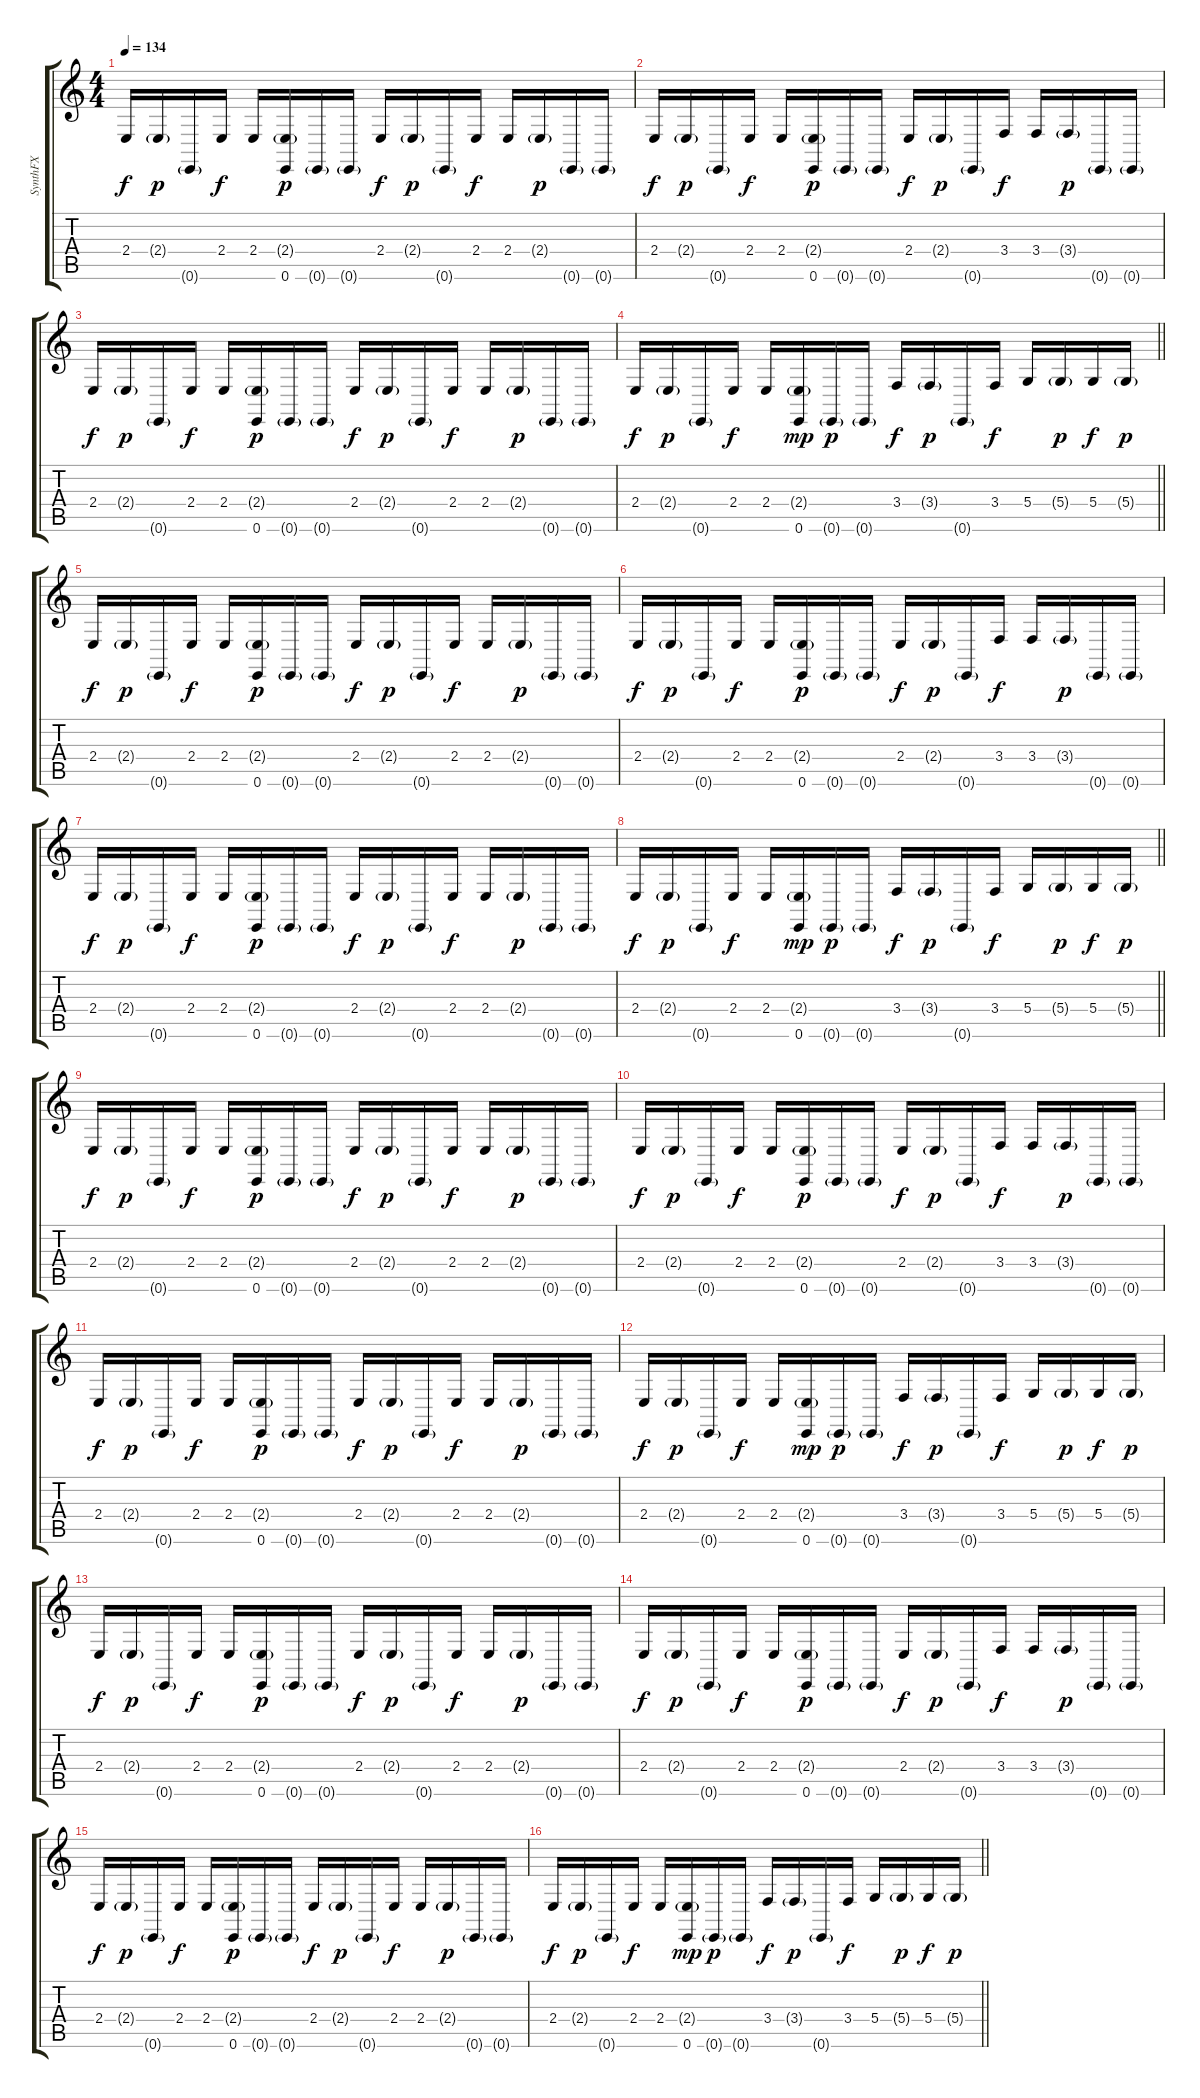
\track ("SynthFX" "SynthFX") {instrument lead8bassandlead}
\staff {score tabs}
\tuning (E4 B3 G3 D3 A2 E2) {hide}
\ts (4 4)
\tempo 134
\clef g2
\ks c
2.4.16{dy f} 2.4{g}.16{dy p} 0.6{g}.16 2.4.16{dy f} 2.4.16 (2.4{g} 0.6).16{dy p} 0.6{g}.16 0.6{g}.16 2.4.16{dy f} 2.4{g}.16{dy p} 0.6{g}.16 2.4.16{dy f} 2.4.16 2.4{g}.16{dy p} 0.6{g}.16 0.6{g}.16 |
2.4.16{dy f} 2.4{g}.16{dy p} 0.6{g}.16 2.4.16{dy f} 2.4.16 (2.4{g} 0.6).16{dy p} 0.6{g}.16 0.6{g}.16 2.4.16{dy f} 2.4{g}.16{dy p} 0.6{g}.16 3.4.16{dy f} 3.4.16 3.4{g}.16{dy p} 0.6{g}.16 0.6{g}.16 |
2.4.16{dy f} 2.4{g}.16{dy p} 0.6{g}.16 2.4.16{dy f} 2.4.16 (2.4{g} 0.6).16{dy p} 0.6{g}.16 0.6{g}.16 2.4.16{dy f} 2.4{g}.16{dy p} 0.6{g}.16 2.4.16{dy f} 2.4.16 2.4{g}.16{dy p} 0.6{g}.16 0.6{g}.16 |
\barLineRight lightlight
2.4.16{dy f} 2.4{g}.16{dy p} 0.6{g}.16 2.4.16{dy f} 2.4.16 (2.4{g} 0.6).16{dy mp} 0.6{g}.16{dy p} 0.6{g}.16 3.4.16{dy f} 3.4{g}.16{dy p} 0.6{g}.16 3.4.16{dy f} 5.4.16 5.4{g}.16{dy p} 5.4.16{dy f} 5.4{g}.16{dy p} |
\section ("" "")
2.4.16{dy f} 2.4{g}.16{dy p} 0.6{g}.16 2.4.16{dy f} 2.4.16 (2.4{g} 0.6).16{dy p} 0.6{g}.16 0.6{g}.16 2.4.16{dy f} 2.4{g}.16{dy p} 0.6{g}.16 2.4.16{dy f} 2.4.16 2.4{g}.16{dy p} 0.6{g}.16 0.6{g}.16 |
2.4.16{dy f} 2.4{g}.16{dy p} 0.6{g}.16 2.4.16{dy f} 2.4.16 (2.4{g} 0.6).16{dy p} 0.6{g}.16 0.6{g}.16 2.4.16{dy f} 2.4{g}.16{dy p} 0.6{g}.16 3.4.16{dy f} 3.4.16 3.4{g}.16{dy p} 0.6{g}.16 0.6{g}.16 |
2.4.16{dy f} 2.4{g}.16{dy p} 0.6{g}.16 2.4.16{dy f} 2.4.16 (2.4{g} 0.6).16{dy p} 0.6{g}.16 0.6{g}.16 2.4.16{dy f} 2.4{g}.16{dy p} 0.6{g}.16 2.4.16{dy f} 2.4.16 2.4{g}.16{dy p} 0.6{g}.16 0.6{g}.16 |
\barLineRight lightlight
2.4.16{dy f} 2.4{g}.16{dy p} 0.6{g}.16 2.4.16{dy f} 2.4.16 (2.4{g} 0.6).16{dy mp} 0.6{g}.16{dy p} 0.6{g}.16 3.4.16{dy f} 3.4{g}.16{dy p} 0.6{g}.16 3.4.16{dy f} 5.4.16 5.4{g}.16{dy p} 5.4.16{dy f} 5.4{g}.16{dy p} |
\section ("" "")
2.4.16{dy f} 2.4{g}.16{dy p} 0.6{g}.16 2.4.16{dy f} 2.4.16 (2.4{g} 0.6).16{dy p} 0.6{g}.16 0.6{g}.16 2.4.16{dy f} 2.4{g}.16{dy p} 0.6{g}.16 2.4.16{dy f} 2.4.16 2.4{g}.16{dy p} 0.6{g}.16 0.6{g}.16 |
2.4.16{dy f} 2.4{g}.16{dy p} 0.6{g}.16 2.4.16{dy f} 2.4.16 (2.4{g} 0.6).16{dy p} 0.6{g}.16 0.6{g}.16 2.4.16{dy f} 2.4{g}.16{dy p} 0.6{g}.16 3.4.16{dy f} 3.4.16 3.4{g}.16{dy p} 0.6{g}.16 0.6{g}.16 |
2.4.16{dy f} 2.4{g}.16{dy p} 0.6{g}.16 2.4.16{dy f} 2.4.16 (2.4{g} 0.6).16{dy p} 0.6{g}.16 0.6{g}.16 2.4.16{dy f} 2.4{g}.16{dy p} 0.6{g}.16 2.4.16{dy f} 2.4.16 2.4{g}.16{dy p} 0.6{g}.16 0.6{g}.16 |
2.4.16{dy f} 2.4{g}.16{dy p} 0.6{g}.16 2.4.16{dy f} 2.4.16 (2.4{g} 0.6).16{dy mp} 0.6{g}.16{dy p} 0.6{g}.16 3.4.16{dy f} 3.4{g}.16{dy p} 0.6{g}.16 3.4.16{dy f} 5.4.16 5.4{g}.16{dy p} 5.4.16{dy f} 5.4{g}.16{dy p} |
2.4.16{dy f} 2.4{g}.16{dy p} 0.6{g}.16 2.4.16{dy f} 2.4.16 (2.4{g} 0.6).16{dy p} 0.6{g}.16 0.6{g}.16 2.4.16{dy f} 2.4{g}.16{dy p} 0.6{g}.16 2.4.16{dy f} 2.4.16 2.4{g}.16{dy p} 0.6{g}.16 0.6{g}.16 |
2.4.16{dy f} 2.4{g}.16{dy p} 0.6{g}.16 2.4.16{dy f} 2.4.16 (2.4{g} 0.6).16{dy p} 0.6{g}.16 0.6{g}.16 2.4.16{dy f} 2.4{g}.16{dy p} 0.6{g}.16 3.4.16{dy f} 3.4.16 3.4{g}.16{dy p} 0.6{g}.16 0.6{g}.16 |
2.4.16{dy f} 2.4{g}.16{dy p} 0.6{g}.16 2.4.16{dy f} 2.4.16 (2.4{g} 0.6).16{dy p} 0.6{g}.16 0.6{g}.16 2.4.16{dy f} 2.4{g}.16{dy p} 0.6{g}.16 2.4.16{dy f} 2.4.16 2.4{g}.16{dy p} 0.6{g}.16 0.6{g}.16 |
\barLineRight lightlight
2.4.16{dy f} 2.4{g}.16{dy p} 0.6{g}.16 2.4.16{dy f} 2.4.16 (2.4{g} 0.6).16{dy mp} 0.6{g}.16{dy p} 0.6{g}.16 3.4.16{dy f} 3.4{g}.16{dy p} 0.6{g}.16 3.4.16{dy f} 5.4.16 5.4{g}.16{dy p} 5.4.16{dy f} 5.4{g}.16{dy p}
